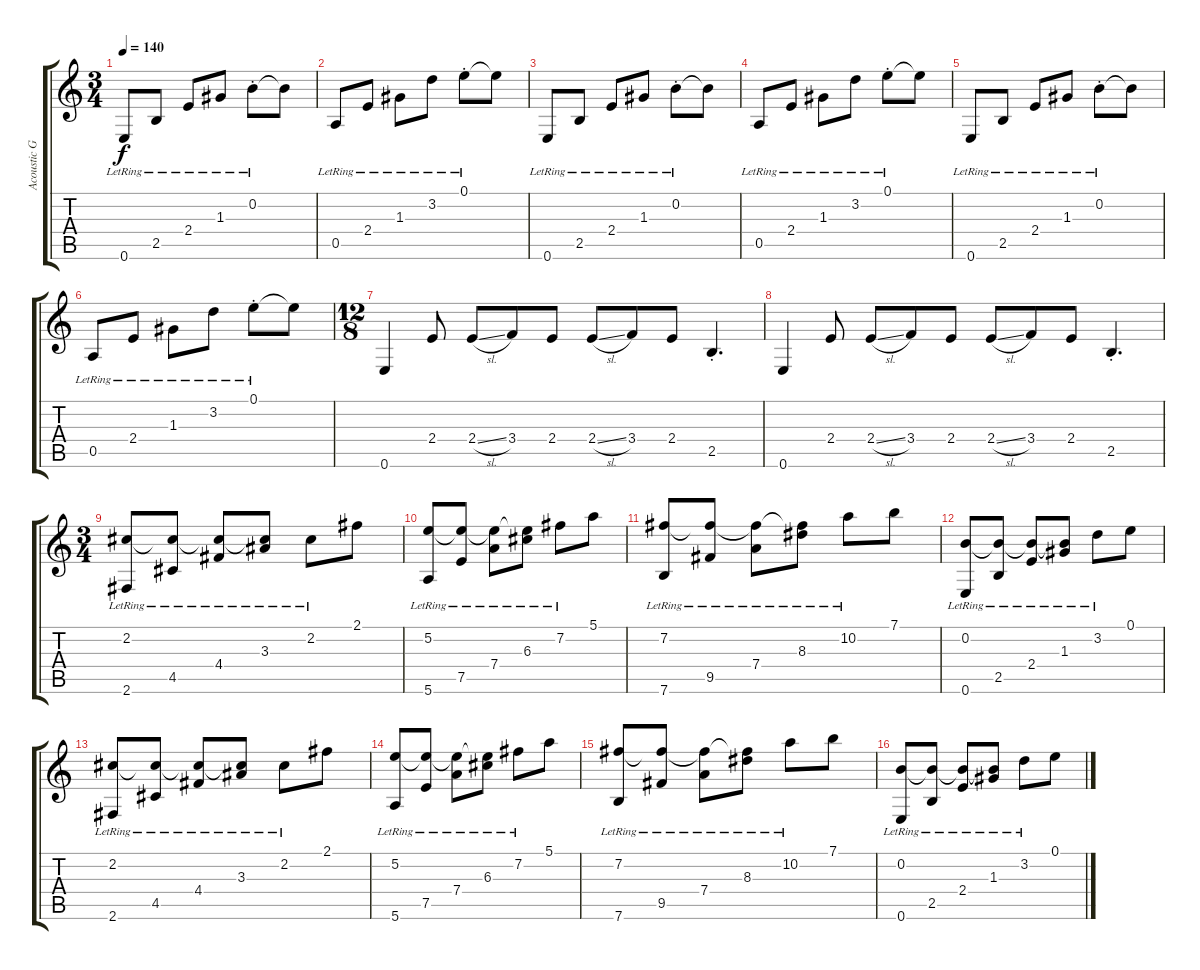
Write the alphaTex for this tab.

\track ("Acoustic Guitar" "Acoustic G") {instrument acousticguitarsteel}
\staff {score tabs}
\tuning (E4 B3 G3 D3 A2 E2) {hide}
\ts (3 4)
\tempo 140
\clef g2
\ks c
0.6{lr}.8{dy f} 2.5{lr}.8 2.4{lr}.8 1.3{lr}.8 0.2{st lr}.8 0.2{t}.8 |
0.5{lr}.8 2.4{lr}.8 1.3{lr}.8 3.2{lr}.8 0.1{st lr}.8 0.1{t}.8 |
0.6{lr}.8 2.5{lr}.8 2.4{lr}.8 1.3{lr}.8 0.2{st lr}.8 0.2{t}.8 |
0.5{lr}.8 2.4{lr}.8 1.3{lr}.8 3.2{lr}.8 0.1{st lr}.8 0.1{t}.8 |
0.6{lr}.8 2.5{lr}.8 2.4{lr}.8 1.3{lr}.8 0.2{st lr}.8 0.2{t}.8 |
0.5{lr}.8 2.4{lr}.8 1.3{lr}.8 3.2{lr}.8 0.1{st lr}.8 0.1{t}.8 |
\ts (12 8)
0.6.4 2.4.8 2.4{sl}.8 3.4.8 2.4.8 2.4{sl}.8 3.4.8 2.4.8 2.5{st}.4{d} |
0.6.4 2.4.8 2.4{sl}.8 3.4.8 2.4.8 2.4{sl}.8 3.4.8 2.4.8 2.5{st}.4{d} |
\ts (3 4)
(2.2 2.6{lr}).8 (2.2{t} 4.5{lr}).8 (2.2{t} 4.4{lr}).8 (2.2{t} 3.3{lr}).8 2.2{lr}.8 2.1.8 |
(5.2 5.6{lr}).8 (5.2{t} 7.5{lr}).8 (5.2{t} 7.4{lr}).8 (5.2{t} 6.3{lr}).8 7.2{lr}.8 5.1.8 |
(7.2 7.6{lr}).8 (7.2{t} 9.5{lr}).8 (7.2{t} 7.4{lr}).8 (7.2{t} 8.3{lr}).8 10.2{lr}.8 7.1.8 |
(0.2 0.6{lr}).8 (0.2{t} 2.5{lr}).8 (0.2{t} 2.4{lr}).8 (0.2{t} 1.3{lr}).8 3.2{lr}.8 0.1.8 |
(2.2 2.6{lr}).8 (2.2{t} 4.5{lr}).8 (2.2{t} 4.4{lr}).8 (2.2{t} 3.3{lr}).8 2.2{lr}.8 2.1.8 |
(5.2 5.6{lr}).8 (5.2{t} 7.5{lr}).8 (5.2{t} 7.4{lr}).8 (5.2{t} 6.3{lr}).8 7.2{lr}.8 5.1.8 |
(7.2 7.6{lr}).8 (7.2{t} 9.5{lr}).8 (7.2{t} 7.4{lr}).8 (7.2{t} 8.3{lr}).8 10.2{lr}.8 7.1.8 |
(0.2 0.6{lr}).8 (0.2{t} 2.5{lr}).8 (0.2{t} 2.4{lr}).8 (0.2{t} 1.3{lr}).8 3.2{lr}.8 0.1.8
